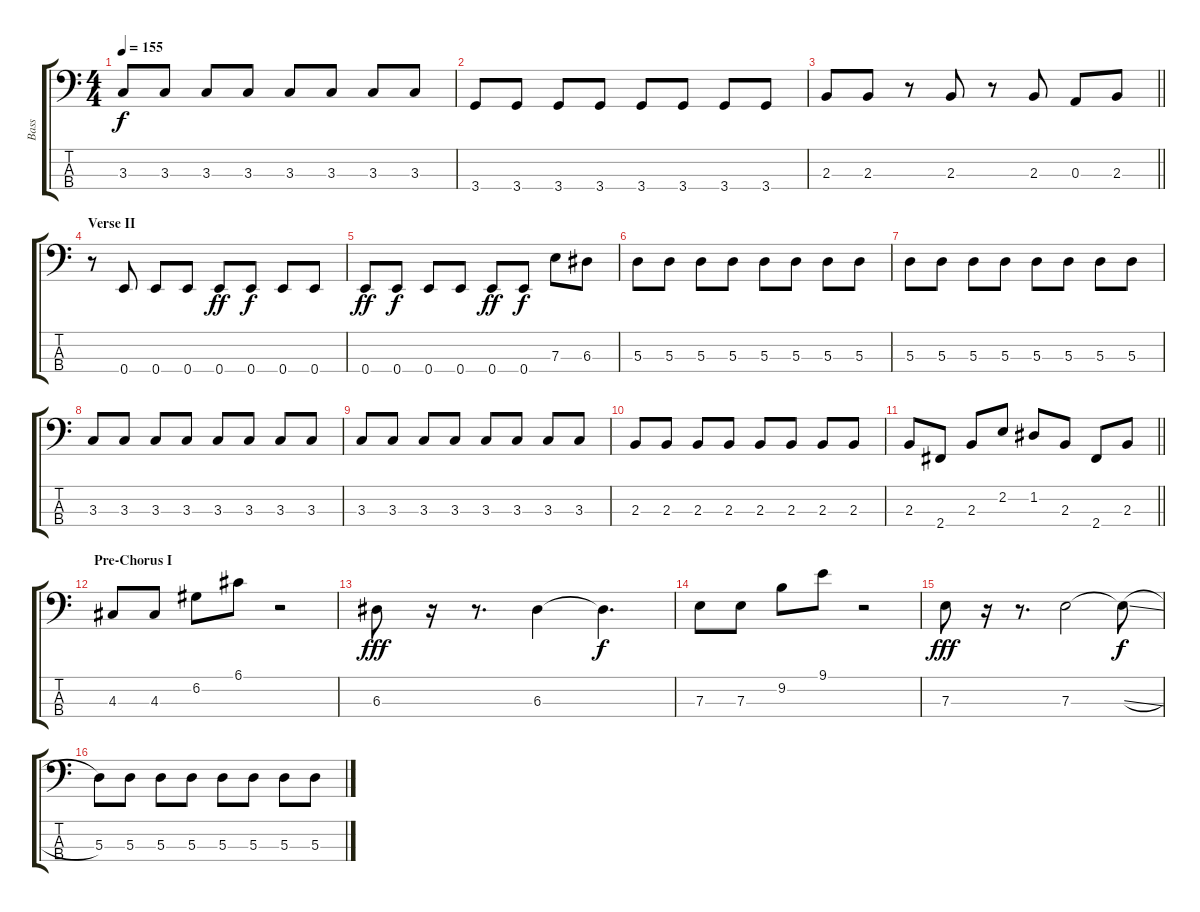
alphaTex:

\track ("Bass" "Bass") {instrument electricbasspick}
\staff {score tabs}
\tuning (G2 D2 A1 E1) {hide}
\ts (4 4)
\tempo 155
\clef f4
\ks c
3.3.8{dy f} 3.3.8 3.3.8 3.3.8 3.3.8 3.3.8 3.3.8 3.3.8 |
3.4.8 3.4.8 3.4.8 3.4.8 3.4.8 3.4.8 3.4.8 3.4.8 |
\barLineRight lightlight
2.3.8 2.3.8 r.8 2.3.8 r.8 2.3.8 0.3.8 2.3.8 |
\section ("" "Verse II")
r.8 0.4.8 0.4.8 0.4.8 0.4.8{dy ff} 0.4.8{dy f} 0.4.8 0.4.8 |
0.4.8{dy ff} 0.4.8{dy f} 0.4.8 0.4.8 0.4.8{dy ff} 0.4.8{dy f} 7.3.8 6.3.8 |
5.3.8 5.3.8 5.3.8 5.3.8 5.3.8 5.3.8 5.3.8 5.3.8 |
5.3.8 5.3.8 5.3.8 5.3.8 5.3.8 5.3.8 5.3.8 5.3.8 |
3.3.8 3.3.8 3.3.8 3.3.8 3.3.8 3.3.8 3.3.8 3.3.8 |
3.3.8 3.3.8 3.3.8 3.3.8 3.3.8 3.3.8 3.3.8 3.3.8 |
2.3.8 2.3.8 2.3.8 2.3.8 2.3.8 2.3.8 2.3.8 2.3.8 |
\barLineRight lightlight
2.3.8 2.4.8 2.3.8 2.2.8 1.2.8 2.3.8 2.4.8 2.3.8 |
\section ("" "Pre-Chorus I")
4.3.8 4.3.8 6.2.8 6.1.8 r.2 |
6.3.8{dy fff} r.16 r.8{d} 6.3.4 6.3{t}.4{d dy f} |
7.3.8 7.3.8 9.2.8 9.1.8 r.2 |
7.3.8{dy fff} r.16 r.8{d} 7.3.2 7.3{sl t}.8{dy f} |
5.3.8 5.3.8 5.3.8 5.3.8 5.3.8 5.3.8 5.3.8 5.3.8
